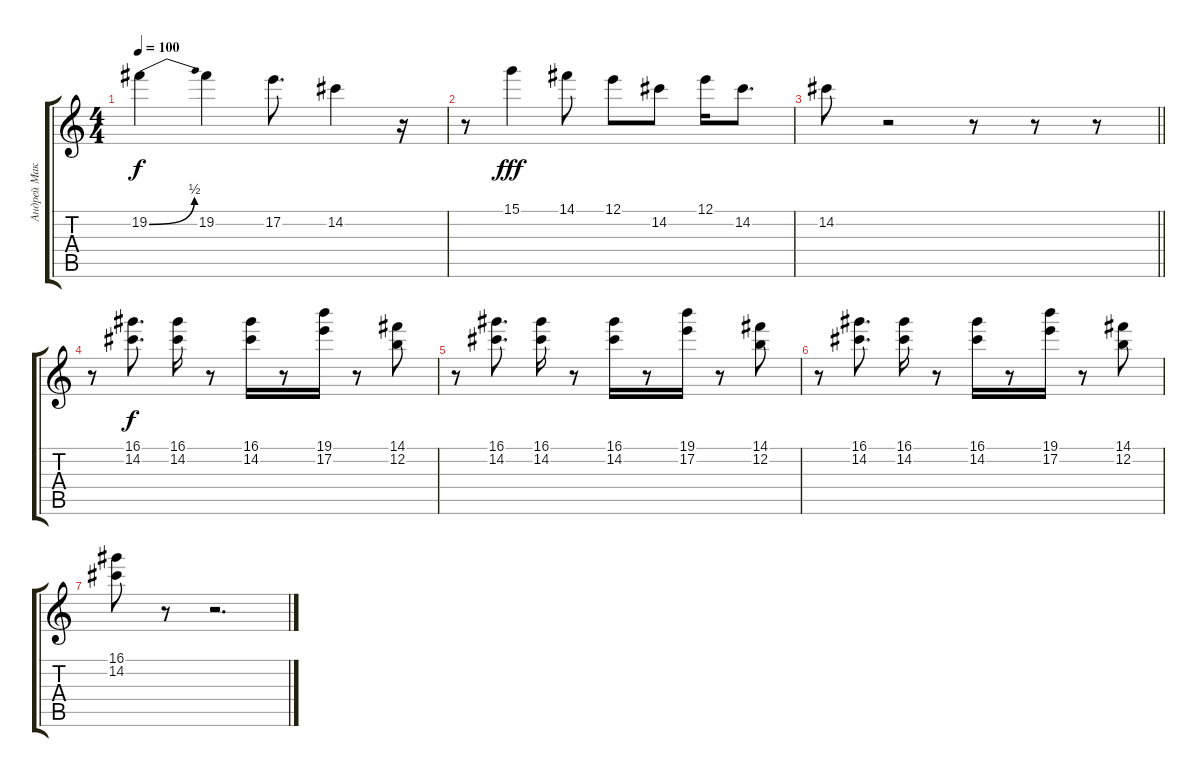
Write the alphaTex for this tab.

\track ("Андрей Макареивич" "Андрей Мак") {instrument distortionguitar}
\staff {score tabs}
\tuning (E4 B3 G3 D3 A2 E2) {hide}
\ts (4 4)
\tempo 100
\clef g2
\ks c
19.2{be (bend 0 0 60 2)}.4{dy f} 19.2.4 17.2.8{d} 14.2.4 r.16 |
r.8 15.1.4{dy fff} 14.1.8 12.1.8 14.2.8 12.1.16 14.2.8{d} |
\barLineRight lightlight
14.2.8 r.2 r.8 r.8 r.8 |
r.8 (16.1 14.2).8{d dy f} (16.1 14.2).16 r.8 (16.1 14.2).16 r.8 (19.1 17.2).16 r.8 (14.1 12.2).8 |
r.8 (16.1 14.2).8{d} (16.1 14.2).16 r.8 (16.1 14.2).16 r.8 (19.1 17.2).16 r.8 (14.1 12.2).8 |
r.8 (16.1 14.2).8{d} (16.1 14.2).16 r.8 (16.1 14.2).16 r.8 (19.1 17.2).16 r.8 (14.1 12.2).8 |
(16.1 14.2).8 r.8 r.2{d}
